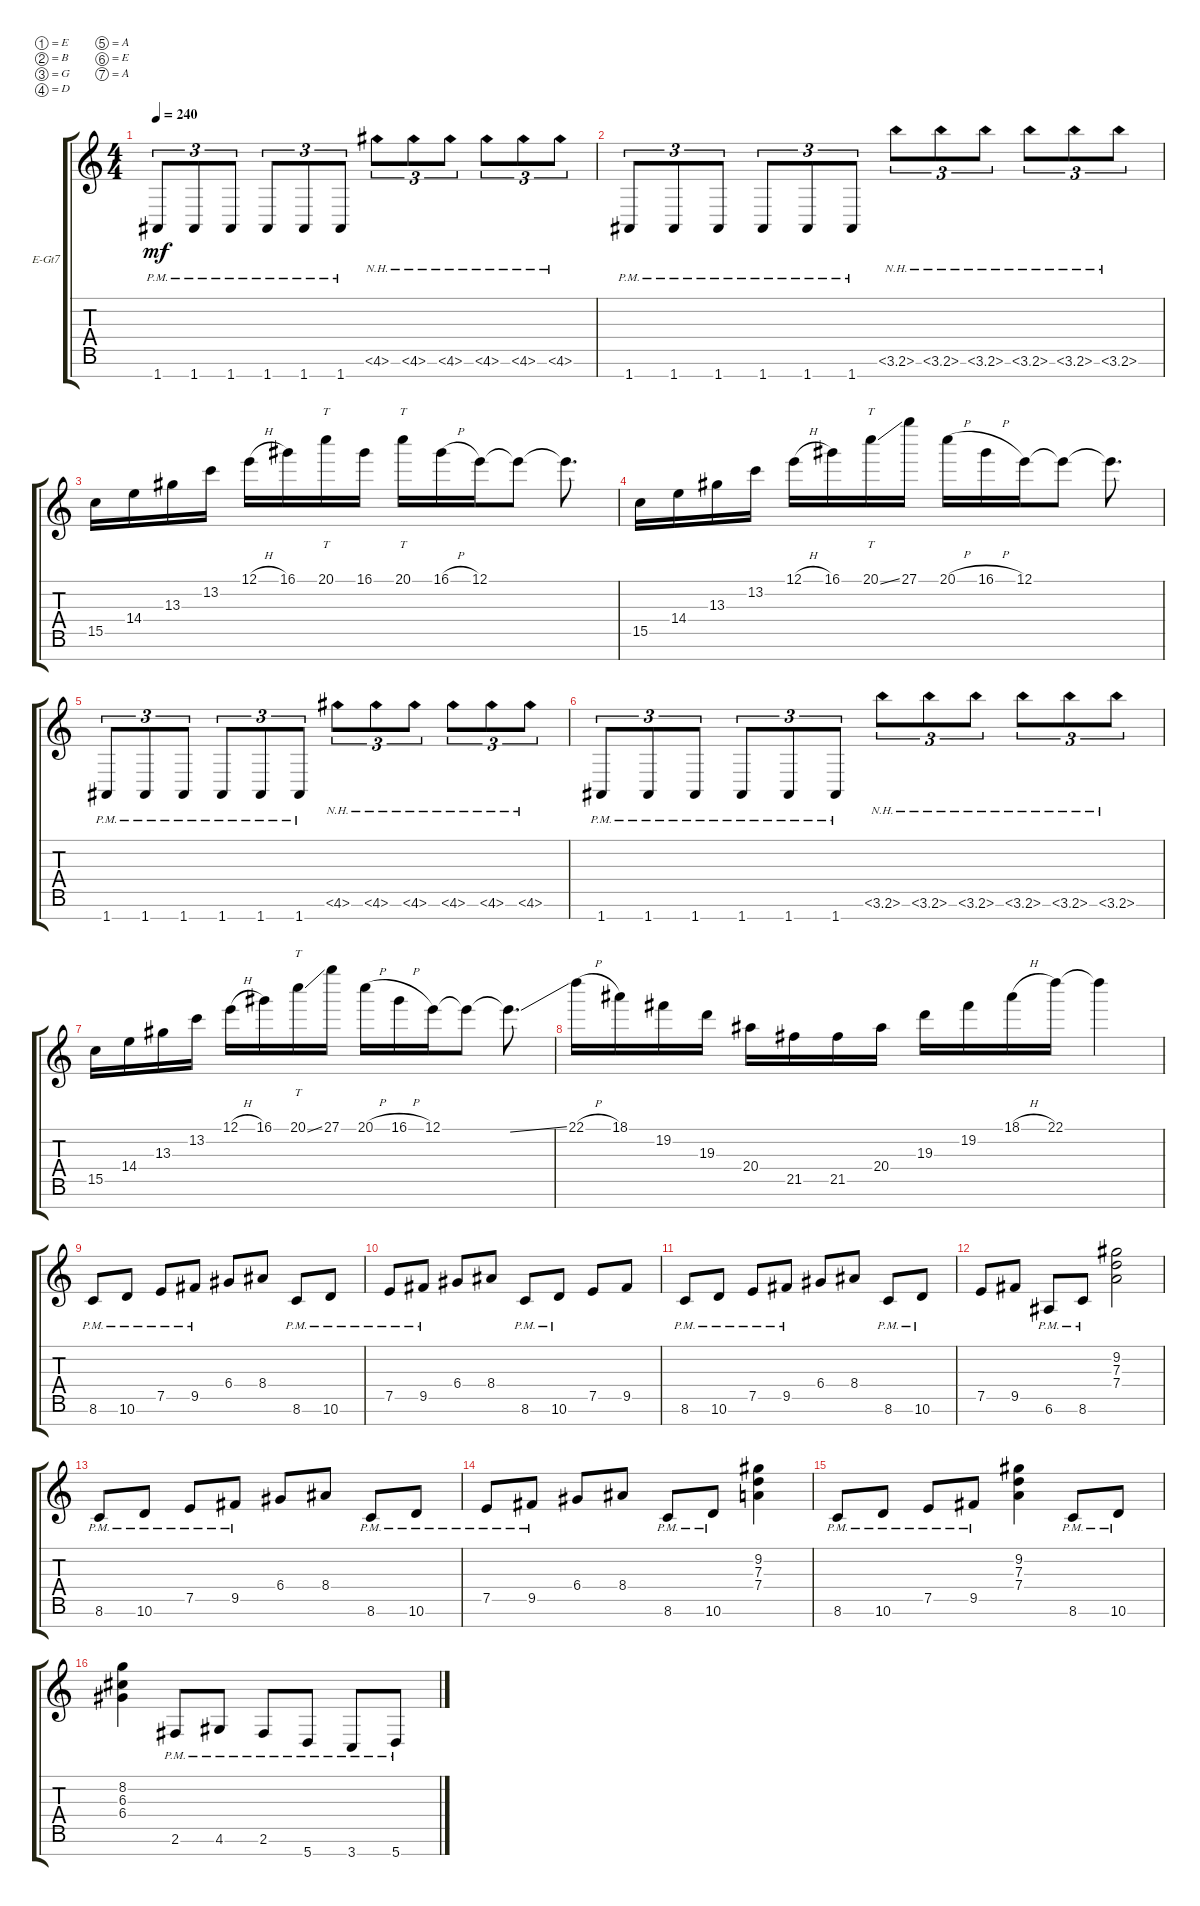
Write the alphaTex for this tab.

\defaultSystemsLayout 4
\bracketExtendMode groupsimilarinstruments
\firstSystemTrackNameOrientation horizontal
\otherSystemsTrackNameOrientation horizontal
\track ("Electric Guitar" "E-Gt7") {instrument distortionguitar}
\staff {score tabs}
\tuning (E4 B3 G3 D3 A2 E2 A1)
\ts (4 4)
\tempo 240
\clef g2
\ks c
1.7{pm}.8{tu (3 2) dy mf} 1.7{pm}.8{tu (3 2)} 1.7{pm}.8{tu (3 2)} 1.7{pm}.8{tu (3 2)} 1.7{pm}.8{tu (3 2)} 1.7{pm}.8{tu (3 2)} 4.6{nh}.8{tu (3 2)} 4.6{nh}.8{tu (3 2)} 4.6{nh}.8{tu (3 2)} 4.6{nh}.8{tu (3 2)} 4.6{nh}.8{tu (3 2)} 4.6{nh}.8{tu (3 2)} |
1.7{pm}.8{tu (3 2)} 1.7{pm}.8{tu (3 2)} 1.7{pm}.8{tu (3 2)} 1.7{pm}.8{tu (3 2)} 1.7{pm}.8{tu (3 2)} 1.7{pm}.8{tu (3 2)} 3.6{nh}.8{tu (3 2)} 3.6{nh}.8{tu (3 2)} 3.6{nh}.8{tu (3 2)} 3.6{nh}.8{tu (3 2)} 3.6{nh}.8{tu (3 2)} 3.6{nh}.8{tu (3 2)} |
15.5.16 14.4.16 13.3.16 13.2.16 12.1{h}.16 16.1.16 20.1.16{tt} 16.1.16 20.1.16{tt} 16.1{h}.16 12.1.16 12.1{t}.8 12.1{t}.8{d} |
15.5.16 14.4.16 13.3.16 13.2.16 12.1{h}.16 16.1.16 20.1{ss}.16{tt} 27.1.16 20.1{h}.16 16.1{h}.16 12.1.16 12.1{t}.8 12.1{t}.8{d} |
1.7{pm}.8{tu (3 2)} 1.7{pm}.8{tu (3 2)} 1.7{pm}.8{tu (3 2)} 1.7{pm}.8{tu (3 2)} 1.7{pm}.8{tu (3 2)} 1.7{pm}.8{tu (3 2)} 4.6{nh}.8{tu (3 2)} 4.6{nh}.8{tu (3 2)} 4.6{nh}.8{tu (3 2)} 4.6{nh}.8{tu (3 2)} 4.6{nh}.8{tu (3 2)} 4.6{nh}.8{tu (3 2)} |
1.7{pm}.8{tu (3 2)} 1.7{pm}.8{tu (3 2)} 1.7{pm}.8{tu (3 2)} 1.7{pm}.8{tu (3 2)} 1.7{pm}.8{tu (3 2)} 1.7{pm}.8{tu (3 2)} 3.6{nh}.8{tu (3 2)} 3.6{nh}.8{tu (3 2)} 3.6{nh}.8{tu (3 2)} 3.6{nh}.8{tu (3 2)} 3.6{nh}.8{tu (3 2)} 3.6{nh}.8{tu (3 2)} |
15.5.16 14.4.16 13.3.16 13.2.16 12.1{h}.16 16.1.16 20.1{ss}.16{tt} 27.1.16 20.1{h}.16 16.1{h}.16 12.1.16 12.1{t}.8 12.1{ss t}.8{d} |
22.1{h}.16 18.1.16 19.2.16 19.3.16 20.4.16 21.5.16 21.5.16 20.4.16 19.3.16 19.2.16 18.1{h}.16 22.1.16 22.1{t}.4 |
8.6{pm}.8 10.6{pm}.8 7.5{pm}.8 9.5{pm}.8 6.4.8 8.4.8 8.6{pm}.8 10.6{pm}.8 |
7.5{pm}.8 9.5{pm}.8 6.4.8 8.4.8 8.6{pm}.8 10.6{pm}.8 7.5.8 9.5.8 |
8.6{pm}.8 10.6{pm}.8 7.5{pm}.8 9.5{pm}.8 6.4.8 8.4.8 8.6{pm}.8 10.6{pm}.8 |
7.5.8 9.5.8 6.6{pm}.8 8.6{pm}.8 (9.2 7.3 7.4).2 |
8.6{pm}.8 10.6{pm}.8 7.5{pm}.8 9.5{pm}.8 6.4.8 8.4.8 8.6{pm}.8 10.6{pm}.8 |
7.5{pm}.8 9.5{pm}.8 6.4.8 8.4.8 8.6{pm}.8 10.6{pm}.8 (9.2 7.3 7.4).4 |
8.6{pm}.8 10.6{pm}.8 7.5{pm}.8 9.5{pm}.8 (9.2 7.3 7.4).4 8.6{pm}.8 10.6{pm}.8 |
(8.2 6.3 6.4).4 2.6{pm}.8 4.6{pm}.8 2.6{pm}.8 5.7{pm}.8 3.7{pm}.8 5.7{pm}.8
